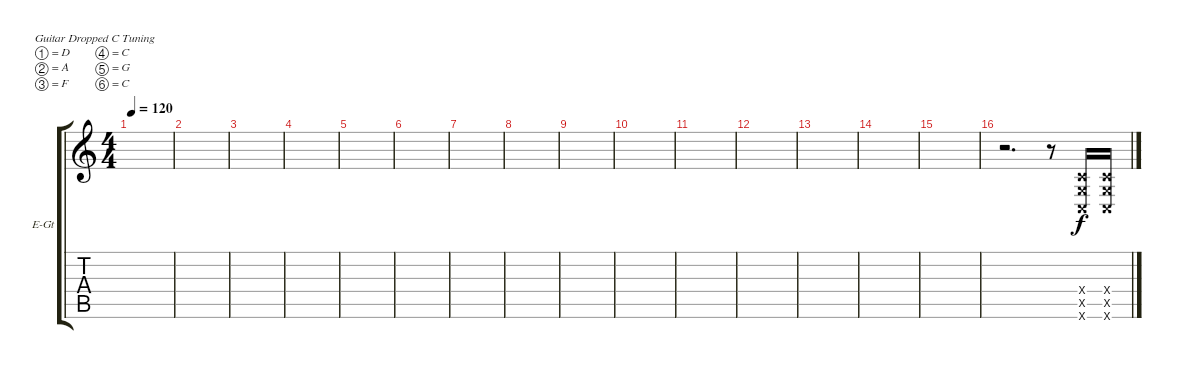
\defaultSystemsLayout 4
\bracketExtendMode groupsimilarinstruments
\firstSystemTrackNameOrientation horizontal
\otherSystemsTrackNameOrientation horizontal
\track ("Aoi II" "E-Gt") {instrument distortionguitar}
\staff {score tabs}
\tuning (D4 A3 F3 C3 G2 C2)
\ts (4 4)
\tempo 120
\clef g2
\ks c
|
|
|
|
|
|
|
|
|
|
|
|
|
|
|
r.2{d} r.8 (0.6{x} 0.5{x} 0.4{x}).16 (0.6{x} 0.5{x} 0.4{x}).16
